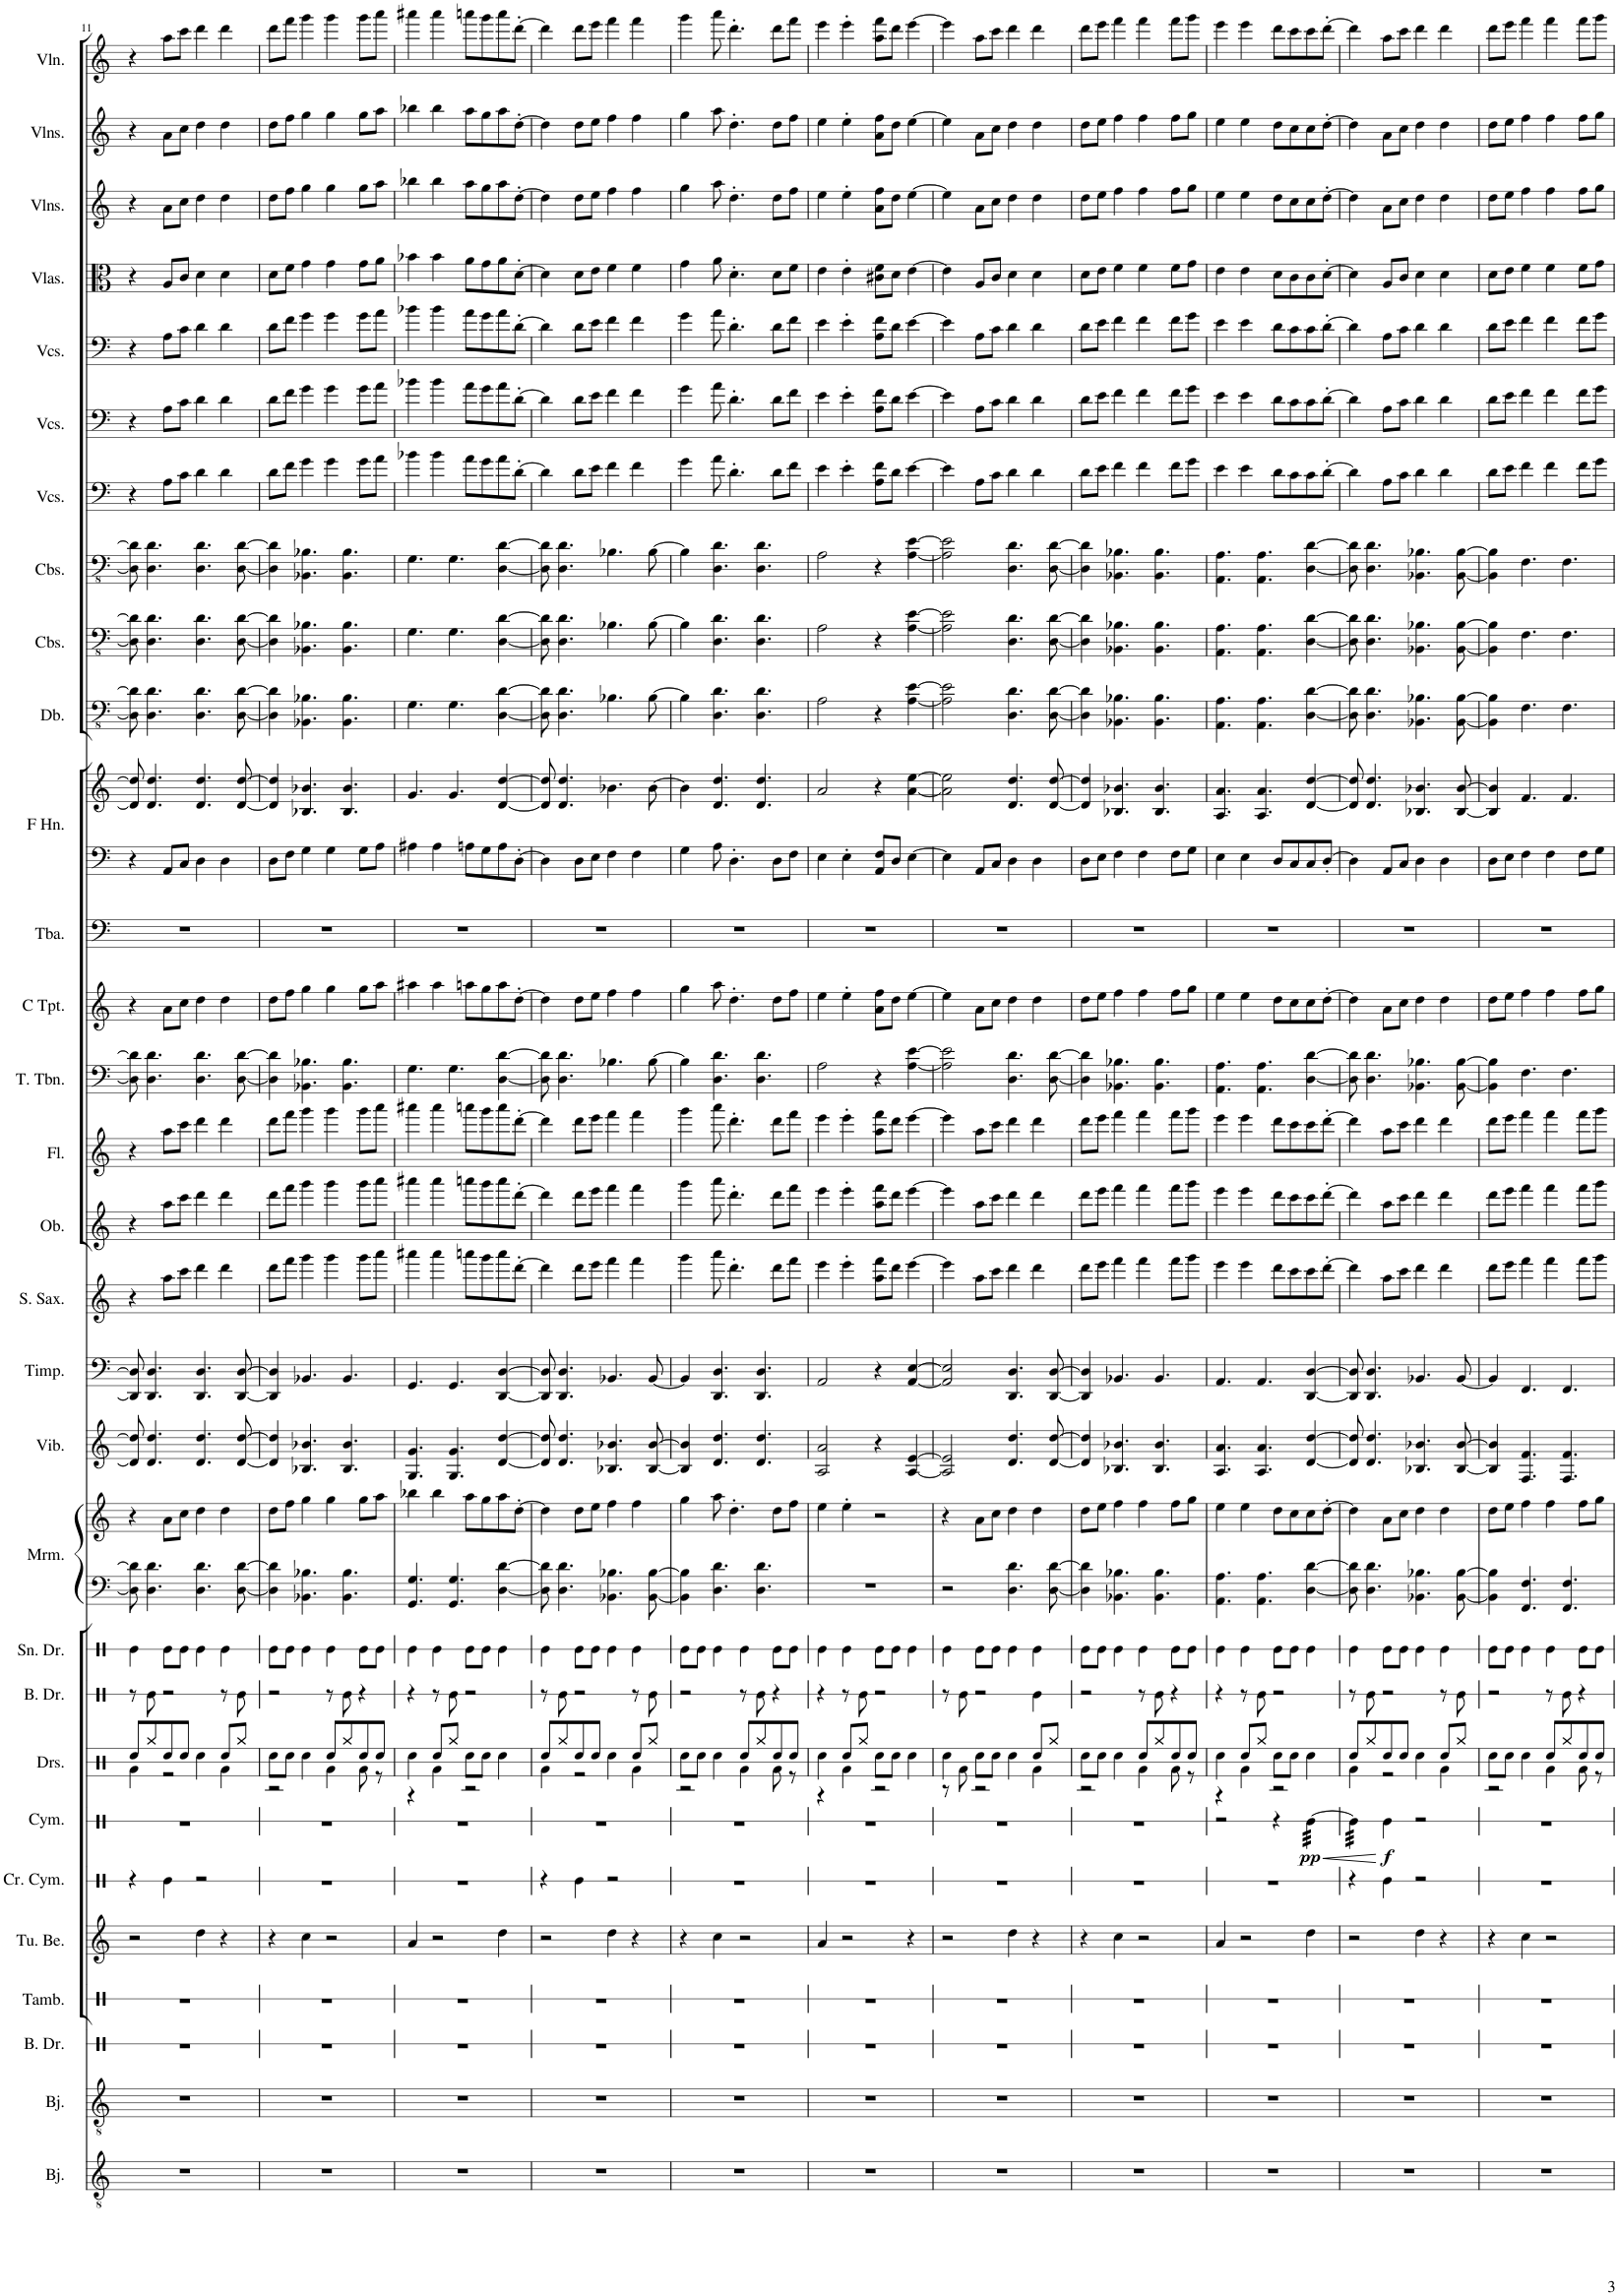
**kern	**kern	**kern	**kern	**kern	**kern	**kern	**dynam	**kern	**kern	**kern	**kern	**kern	**kern	**kern	**kern	**kern	**kern	**kern	**kern	**kern	**kern	**kern	**kern	**kern	**kern	**kern	**kern	**kern	**kern	**kern	**kern	**kern
*part30	*part29	*part28	*part27	*part26	*part25	*part24	*part24	*part23	*part22	*part21	*part20	*part20	*part19	*part18	*part17	*part16	*part15	*part14	*part13	*part12	*part11	*part11	*part10	*part9	*part8	*part7	*part6	*part5	*part4	*part3	*part2	*part1
*staff32	*staff31	*staff30	*staff29	*staff28	*staff27	*staff26	*staff26	*staff25	*staff24	*staff23	*staff22	*staff21	*staff20	*staff19	*staff18	*staff17	*staff16	*staff15	*staff14	*staff13	*staff12	*staff11	*staff10	*staff9	*staff8	*staff7	*staff6	*staff5	*staff4	*staff3	*staff2	*staff1
*I"Banjo	*I"Banjo	*I"Bass Drum	*I"Tambourine	*I"Tubular Bells	*I"Crash Cymbal	*I"Cymbal	*	*I"Drumset	*I"Bass Drum	*I"Snare Drum	*I"Marimba	*	*I"Vibraphone	*I"Timpani	*I"Soprano Saxophone	*I"Oboe	*I"Flute	*I"Tenor Trombone	*I"C Trumpet	*I"Tuba	*I"Horn in F	*	*I"Double Bass	*I"Contrabasses	*I"Contrabasses	*I"Violoncellos	*I"Violoncellos	*I"Violoncellos	*I"Violas	*I"Violins	*I"Violins	*I"Violin
*I'Bj.	*I'Bj.	*I'B. Dr.	*I'Tamb.	*I'Tu. Be.	*I'Cr. Cym.	*I'Cym.	*	*I'Drs.	*I'B. Dr.	*I'Sn. Dr.	*I'Mrm.	*	*I'Vib.	*I'Timp.	*I'S. Sax.	*I'Ob.	*I'Fl.	*I'T. Tbn.	*I'C Tpt.	*I'Tba.	*	*	*I'Db.	*I'Cbs.	*I'Cbs.	*I'Vcs.	*I'Vcs.	*I'Vcs.	*I'Vlas.	*I'Vlns.	*I'Vlns.	*I'Vln.
!!LO:PB:g=z
*clefGv2	*clefGv2	*clefX	*clefX	*clefG2	*clefX	*clefX	*	*clefX	*clefX	*clefX	*clefF4	*clefG2	*clefG2	*clefF4	*clefG2	*clefG2	*clefG2	*clefF4	*clefG2	*clefF4	*clefF4	*clefG2	*clefFv4	*clefFv4	*clefFv4	*clefF4	*clefF4	*clefF4	*clefC3	*clefG2	*clefG2	*clefG2
*ITrd7c12	*ITrd7c12	*	*	*	*	*	*	*	*	*	*	*	*	*	*ITrd1c2	*	*	*	*	*	*ITrd4c7	*ITrd4c7	*ITrd7c12	*	*	*	*	*	*	*	*	*
*k[]	*k[]	*k[]	*k[]	*k[]	*k[]	*k[]	*	*k[]	*k[]	*k[]	*k[]	*k[]	*k[]	*k[]	*k[]	*k[]	*k[]	*k[]	*k[]	*k[]	*k[]	*k[]	*k[]	*k[]	*k[]	*k[]	*k[]	*k[]	*k[]	*k[]	*k[]	*k[]
*M2/2	*M2/2	*M2/2	*M2/2	*M2/2	*M2/2	*M2/2	*	*M2/2	*M2/2	*M2/2	*M2/2	*M2/2	*M2/2	*M2/2	*M2/2	*M2/2	*M2/2	*M2/2	*M2/2	*M2/2	*M2/2	*M2/2	*M2/2	*M2/2	*M2/2	*M2/2	*M2/2	*M2/2	*M2/2	*M2/2	*M2/2	*M2/2
*met(c|)	*met(c|)	*met(c|)	*met(c|)	*met(c|)	*met(c|)	*met(c|)	*	*met(c|)	*met(c|)	*met(c|)	*met(c|)	*met(c|)	*met(c|)	*met(c|)	*met(c|)	*met(c|)	*met(c|)	*met(c|)	*met(c|)	*met(c|)	*met(c|)	*met(c|)	*met(c|)	*met(c|)	*met(c|)	*met(c|)	*met(c|)	*met(c|)	*met(c|)	*met(c|)	*met(c|)	*met(c|)
=11	=11	=11	=11	=11	=11	=11	=11	=11	=11	=11	=11	=11	=11	=11	=11	=11	=11	=11	=11	=11	=11	=11	=11	=11	=11	=11	=11	=11	=11	=11	=11	=11
*	*	*	*	*	*	*	*	*^	*	*	*	*	*	*	*	*	*	*	*	*	*	*	*	*	*	*	*	*	*	*	*	*
1r	1r	1r	1r	2r	4r	1r	.	8Rcc/L	4Ra\	8r	4Re\	8D\] 8d\]	4r	8d/] 8dd/]	8DD/] 8D/]	4r	4r	4r	8D\] 8d\]	4r	1r	4r	8d/] 8dd/]	8DD\] 8D\]	8DD\] 8D\]	8DD\] 8D\]	4r	4r	4r	4r	4r	4r	4r
.	.	.	.	.	.	.	.	8Ree/	.	8Re\	.	4.D\ 4.d\	.	4.d/ 4.dd/	4.DD/ 4.D/	.	.	.	4.D\ 4.d\	.	.	.	4.d/ 4.dd/	4.DD\ 4.D\	4.DD\ 4.D\	4.DD\ 4.D\	.	.	.	.	.	.	.
.	.	.	.	.	4Re\	.	.	8Rcc/	2r	2r	8Re\L	.	8a\L	.	.	8aa\L	8aa\L	8aa\L	.	8a\L	.	8AA/L	.	.	.	.	8A\L	8A\L	8A\L	8A/L	8a\L	8a\L	8aa\L
.	.	.	.	.	.	.	.	8Rcc/J	.	.	8Re\J	.	8cc\J	.	.	8ccc\J	8ccc\J	8ccc\J	.	8cc\J	.	8C/J	.	.	.	.	8c\J	8c\J	8c\J	8c/J	8cc\J	8cc\J	8ccc\J
.	.	.	.	4dd\	2r	.	.	4Rcc\	.	.	4Re\	4.D\ 4.d\	4dd\	4.d/ 4.dd/	4.DD/ 4.D/	4ddd\	4ddd\	4ddd\	4.D\ 4.d\	4dd\	.	4D\	4.d/ 4.dd/	4.DD\ 4.D\	4.DD\ 4.D\	4.DD\ 4.D\	4d\	4d\	4d\	4d\	4dd\	4dd\	4ddd\
.	.	.	.	4r	.	.	.	8Rcc/L	4Ra\	8r	4Re\	.	4dd\	.	.	4ddd\	4ddd\	4ddd\	.	4dd\	.	4D\	.	.	.	.	4d\	4d\	4d\	4d\	4dd\	4dd\	4ddd\
.	.	.	.	.	.	.	.	8Ree/J	.	8Re\	.	[8D\ [8d\	.	[8d/ [8dd/	[8DD/ [8D/	.	.	.	[8D\ [8d\	.	.	.	[8d/ [8dd/	[8DD\ [8D\	[8DD\ [8D\	[8DD\ [8D\	.	.	.	.	.	.	.
=12	=12	=12	=12	=12	=12	=12	=12	=12	=12	=12	=12	=12	=12	=12	=12	=12	=12	=12	=12	=12	=12	=12	=12	=12	=12	=12	=12	=12	=12	=12	=12	=12	=12
1r	1r	1r	1r	4r	1r	1r	.	8Rcc\L	2r	2r	8Re\L	4D\] 4d\]	8dd\L	4d/] 4dd/]	4DD/] 4D/]	8ddd\L	8ddd\L	8ddd\L	4D\] 4d\]	8dd\L	1r	8D\L	4d/] 4dd/]	4DD\] 4D\]	4DD\] 4D\]	4DD\] 4D\]	8d\L	8d\L	8d\L	8d\L	8dd\L	8dd\L	8ddd\L
.	.	.	.	.	.	.	.	8Rcc\J	.	.	8Re\J	.	8ff\J	.	.	8fff\J	8fff\J	8fff\J	.	8ff\J	.	8F\J	.	.	.	.	8f\J	8f\J	8f\J	8f\J	8ff\J	8ff\J	8fff\J
.	.	.	.	4cc\	.	.	.	4Rcc\	.	.	4Re\	4.BB-X\ 4.B-X\	4gg\	4.B-X/ 4.b-X/	4.BB-X/	4ggg\	4ggg\	4ggg\	4.BB-X\ 4.B-X\	4gg\	.	4G\	4.B-X/ 4.b-X/	4.BBB-X\ 4.BB-X\	4.BBB-X\ 4.BB-X\	4.BBB-X\ 4.BB-X\	4g\	4g\	4g\	4g\	4gg\	4gg\	4ggg\
.	.	.	.	2r	.	.	.	8Rcc/L	4Ra\	8r	4Re\	.	4gg\	.	.	4ggg\	4ggg\	4ggg\	.	4gg\	.	4G\	.	.	.	.	4g\	4g\	4g\	4g\	4gg\	4gg\	4ggg\
.	.	.	.	.	.	.	.	8Ree/	.	8Re\	.	4.BB-\ 4.B-\	.	4.B-/ 4.b-/	4.BB-/	.	.	.	4.BB-\ 4.B-\	.	.	.	4.B-/ 4.b-/	4.BBB-\ 4.BB-\	4.BBB-\ 4.BB-\	4.BBB-\ 4.BB-\	.	.	.	.	.	.	.
.	.	.	.	.	.	.	.	8Rcc/	8Ra\	4r	8Re\L	.	8gg\L	.	.	8ggg\L	8ggg\L	8ggg\L	.	8gg\L	.	8G\L	.	.	.	.	8g\L	8g\L	8g\L	8g\L	8gg\L	8gg\L	8ggg\L
.	.	.	.	.	.	.	.	8Rcc/J	8r	.	8Re\J	.	8aa\J	.	.	8aaa\J	8aaa\J	8aaa\J	.	8aa\J	.	8A\J	.	.	.	.	8a\J	8a\J	8a\J	8a\J	8aa\J	8aa\J	8aaa\J
=13	=13	=13	=13	=13	=13	=13	=13	=13	=13	=13	=13	=13	=13	=13	=13	=13	=13	=13	=13	=13	=13	=13	=13	=13	=13	=13	=13	=13	=13	=13	=13	=13	=13
1r	1r	1r	1r	4a/	1r	1r	.	4Rcc\	4r	4r	4Re\	4.GG/ 4.G/	4bb-X\	4.G/ 4.g/	4.GG/	4aaa#X\	4aaa#X\	4aaa#X\	4.G\	4aa#X\	1r	4A#X\	4.g/	4.GG\	4.GG\	4.GG\	4b-X\	4b-X\	4b-X\	4b-X\	4bb-X\	4bb-X\	4aaa#X\
.	.	.	.	2r	.	.	.	8Rcc/L	4Ra\	8r	4Re\	.	4bb-\	.	.	4aaa#\	4aaa#\	4aaa#\	.	4aa#\	.	4A#\	.	.	.	.	4b-\	4b-\	4b-\	4b-\	4bb-\	4bb-\	4aaa#\
.	.	.	.	.	.	.	.	8Ree/J	.	8Re\	.	4.GG/ 4.G/	.	4.G/ 4.g/	4.GG/	.	.	.	4.G\	.	.	.	4.g/	4.GG\	4.GG\	4.GG\	.	.	.	.	.	.	.
.	.	.	.	.	.	.	.	8Rcc\L	2r	2r	8Re\L	.	8aa\L	.	.	8aaan\L	8aaan\L	8aaan\L	.	8aan\L	.	8An\L	.	.	.	.	8a\L	8a\L	8a\L	8a\L	8aa\L	8aa\L	8aaan\L
.	.	.	.	.	.	.	.	8Rcc\J	.	.	8Re\J	.	8gg\	.	.	8ggg\	8ggg\	8ggg\	.	8gg\	.	8G\	.	.	.	.	8g\	8g\	8g\	8g\	8gg\	8gg\	8ggg\
.	.	.	.	4dd\	.	.	.	4Rcc\	.	.	4Re\	[4D\ [4d\	8aa\	[4d/ [4dd/	[4DD/ [4D/	8aaa\	8aaa\	8aaa\	[4D\ [4d\	8aa\	.	8A\	[4d/ [4dd/	[4DD\ [4D\	[4DD\ [4D\	[4DD\ [4D\	8a\	8a\	8a\	8a\	8aa\	8aa\	8aaa\
.	.	.	.	.	.	.	.	.	.	.	.	.	[8dd'\J	.	.	[8ddd'\J	[8ddd'\J	[8ddd'\J	.	[8dd'\J	.	[8D'\J	.	.	.	.	[8d'\J	[8d'\J	[8d'\J	[8d'\J	[8dd'\J	[8dd'\J	[8ddd'\J
=14	=14	=14	=14	=14	=14	=14	=14	=14	=14	=14	=14	=14	=14	=14	=14	=14	=14	=14	=14	=14	=14	=14	=14	=14	=14	=14	=14	=14	=14	=14	=14	=14	=14
1r	1r	1r	1r	2r	4r	1r	.	8Rcc/L	4Ra\	8r	4Re\	8D\] 8d\]	4dd\]	8d/] 8dd/]	8DD/] 8D/]	4ddd\]	4ddd\]	4ddd\]	8D\] 8d\]	4dd\]	1r	4D\]	8d/] 8dd/]	8DD\] 8D\]	8DD\] 8D\]	8DD\] 8D\]	4d\]	4d\]	4d\]	4d\]	4dd\]	4dd\]	4ddd\]
.	.	.	.	.	.	.	.	8Ree/	.	8Re\	.	4.D\ 4.d\	.	4.d/ 4.dd/	4.DD/ 4.D/	.	.	.	4.D\ 4.d\	.	.	.	4.d/ 4.dd/	4.DD\ 4.D\	4.DD\ 4.D\	4.DD\ 4.D\	.	.	.	.	.	.	.
.	.	.	.	.	4Re\	.	.	8Rcc/	2r	2r	8Re\L	.	8dd\L	.	.	8ddd\L	8ddd\L	8ddd\L	.	8dd\L	.	8D\L	.	.	.	.	8d\L	8d\L	8d\L	8d\L	8dd\L	8dd\L	8ddd\L
.	.	.	.	.	.	.	.	8Rcc/J	.	.	8Re\J	.	8ee\J	.	.	8eee\J	8eee\J	8eee\J	.	8ee\J	.	8E\J	.	.	.	.	8e\J	8e\J	8e\J	8e\J	8ee\J	8ee\J	8eee\J
.	.	.	.	4dd\	2r	.	.	4Rcc\	.	.	4Re\	4.BB-X\ 4.B-X\	4ff\	4.B-X/ 4.b-X/	4.BB-X/	4fff\	4fff\	4fff\	4.B-X\	4ff\	.	4F\	4.b-X\	4.BB-X\	4.BB-X\	4.BB-X\	4f\	4f\	4f\	4f\	4ff\	4ff\	4fff\
.	.	.	.	4r	.	.	.	8Rcc/L	4Ra\	8r	4Re\	.	4ff\	.	.	4fff\	4fff\	4fff\	.	4ff\	.	4F\	.	.	.	.	4f\	4f\	4f\	4f\	4ff\	4ff\	4fff\
.	.	.	.	.	.	.	.	8Ree/J	.	8Re\	.	[8BB-\ [8B-\	.	[8B-/ [8b-/	[8BB-/	.	.	.	[8B-\	.	.	.	[8b-\	[8BB-\	[8BB-\	[8BB-\	.	.	.	.	.	.	.
=15	=15	=15	=15	=15	=15	=15	=15	=15	=15	=15	=15	=15	=15	=15	=15	=15	=15	=15	=15	=15	=15	=15	=15	=15	=15	=15	=15	=15	=15	=15	=15	=15	=15
1r	1r	1r	1r	4r	1r	1r	.	8Rcc\L	2r	2r	8Re\L	4BB-\] 4B-\]	4gg\	4B-/] 4b-/]	4BB-/]	4ggg\	4ggg\	4ggg\	4B-\]	4gg\	1r	4G\	4b-\]	4BB-\]	4BB-\]	4BB-\]	4g\	4g\	4g\	4g\	4gg\	4gg\	4ggg\
.	.	.	.	.	.	.	.	8Rcc\J	.	.	8Re\J	.	.	.	.	.	.	.	.	.	.	.	.	.	.	.	.	.	.	.	.	.	.
.	.	.	.	4cc\	.	.	.	4Rcc\	.	.	4Re\	4.D\ 4.d\	8aa\	4.d/ 4.dd/	4.DD/ 4.D/	8aaa\	8aaa\	8aaa\	4.D\ 4.d\	8aa\	.	8A\	4.d/ 4.dd/	4.DD\ 4.D\	4.DD\ 4.D\	4.DD\ 4.D\	8a\	8a\	8a\	8a\	8aa\	8aa\	8aaa\
.	.	.	.	.	.	.	.	.	.	.	.	.	4.dd'\	.	.	4.ddd'\	4.ddd'\	4.ddd'\	.	4.dd'\	.	4.D'\	.	.	.	.	4.d'\	4.d'\	4.d'\	4.d'\	4.dd'\	4.dd'\	4.ddd'\
.	.	.	.	2r	.	.	.	8Rcc/L	4Ra\	8r	4Re\	.	.	.	.	.	.	.	.	.	.	.	.	.	.	.	.	.	.	.	.	.	.
.	.	.	.	.	.	.	.	8Ree/	.	8Re\	.	4.D\ 4.d\	.	4.d/ 4.dd/	4.DD/ 4.D/	.	.	.	4.D\ 4.d\	.	.	.	4.d/ 4.dd/	4.DD\ 4.D\	4.DD\ 4.D\	4.DD\ 4.D\	.	.	.	.	.	.	.
.	.	.	.	.	.	.	.	8Rcc/	8Ra\	4r	8Re\L	.	8dd\L	.	.	8ddd\L	8ddd\L	8ddd\L	.	8dd\L	.	8D\L	.	.	.	.	8d\L	8d\L	8d\L	8d\L	8dd\L	8dd\L	8ddd\L
.	.	.	.	.	.	.	.	8Rcc/J	8r	.	8Re\J	.	8ff\J	.	.	8fff\J	8fff\J	8fff\J	.	8ff\J	.	8F\J	.	.	.	.	8f\J	8f\J	8f\J	8f\J	8ff\J	8ff\J	8fff\J
=16	=16	=16	=16	=16	=16	=16	=16	=16	=16	=16	=16	=16	=16	=16	=16	=16	=16	=16	=16	=16	=16	=16	=16	=16	=16	=16	=16	=16	=16	=16	=16	=16	=16
1r	1r	1r	1r	4a/	1r	1r	.	4Rcc\	4r	4r	4Re\	1r	4ee\	2A/ 2a/	2AA/	4eee\	4eee\	4eee\	2A\	4ee\	1r	4E\	2a/	2AA\	2AA\	2AA\	4e\	4e\	4e\	4e\	4ee\	4ee\	4eee\
.	.	.	.	2r	.	.	.	8Rcc/L	4Ra\	8r	4Re\	.	4ee'\	.	.	4eee'\	4eee'\	4eee'\	.	4ee'\	.	4E'\	.	.	.	.	4e'\	4e'\	4e'\	4e'\	4ee'\	4ee'\	4eee'\
.	.	.	.	.	.	.	.	8Ree/J	.	8Re\	.	.	.	.	.	.	.	.	.	.	.	.	.	.	.	.	.	.	.	.	.	.	.
.	.	.	.	.	.	.	.	8Rcc\L	2r	2r	8Re\L	.	2r	4r	4r	8aa\ 8fff\L	8aa\ 8fff\L	8aa\ 8fff\L	4r	8a\ 8ff\L	.	8AA/ 8F/L	4r	4r	4r	4r	8A\ 8f\L	8A\ 8f\L	8A\ 8f\L	8c#X\ 8f\L	8a\ 8ff\L	8a\ 8ff\L	8aa\ 8fff\L
.	.	.	.	.	.	.	.	8Rcc\J	.	.	8Re\J	.	.	.	.	8ddd\J	8ddd\J	8ddd\J	.	8dd\J	.	8D/J	.	.	.	.	8d\J	8d\J	8d\J	8d\J	8dd\J	8dd\J	8ddd\J
.	.	.	.	4r	.	.	.	4Rcc\	.	.	4Re\	.	.	[4A/ [4e/	[4AA/ [4E/	[4eee\	[4eee\	[4eee\	[4A\ [4e\	[4ee\	.	[4E\	[4a\ [4ee\	[4AA\ [4E\	[4AA\ [4E\	[4AA\ [4E\	[4e\	[4e\	[4e\	[4e\	[4ee\	[4ee\	[4eee\
=17	=17	=17	=17	=17	=17	=17	=17	=17	=17	=17	=17	=17	=17	=17	=17	=17	=17	=17	=17	=17	=17	=17	=17	=17	=17	=17	=17	=17	=17	=17	=17	=17	=17
1r	1r	1r	1r	2r	1r	1r	.	4Rcc\	8r	8r	4Re\	2r	4r	2A/] 2e/]	2AA/] 2E/]	4eee\]	4eee\]	4eee\]	2A\] 2e\]	4ee\]	1r	4E\]	2a\] 2ee\]	2AA\] 2E\]	2AA\] 2E\]	2AA\] 2E\]	4e\]	4e\]	4e\]	4e\]	4ee\]	4ee\]	4eee\]
.	.	.	.	.	.	.	.	.	8Ra\	8Re\	.	.	.	.	.	.	.	.	.	.	.	.	.	.	.	.	.	.	.	.	.	.	.
.	.	.	.	.	.	.	.	8Rcc\L	2r	2r	8Re\L	.	8a\L	.	.	8aa\L	8aa\L	8aa\L	.	8a\L	.	8AA/L	.	.	.	.	8A\L	8A\L	8A\L	8A/L	8a\L	8a\L	8aa\L
.	.	.	.	.	.	.	.	8Rcc\J	.	.	8Re\J	.	8cc\J	.	.	8ccc\J	8ccc\J	8ccc\J	.	8cc\J	.	8C/J	.	.	.	.	8c\J	8c\J	8c\J	8c/J	8cc\J	8cc\J	8ccc\J
.	.	.	.	4dd\	.	.	.	4Rcc\	.	.	4Re\	4.D\ 4.d\	4dd\	4.d/ 4.dd/	4.DD/ 4.D/	4ddd\	4ddd\	4ddd\	4.D\ 4.d\	4dd\	.	4D\	4.d/ 4.dd/	4.DD\ 4.D\	4.DD\ 4.D\	4.DD\ 4.D\	4d\	4d\	4d\	4d\	4dd\	4dd\	4ddd\
.	.	.	.	4r	.	.	.	8Rcc/L	4Ra\	4Re\	4Re\	.	4dd\	.	.	4ddd\	4ddd\	4ddd\	.	4dd\	.	4D\	.	.	.	.	4d\	4d\	4d\	4d\	4dd\	4dd\	4ddd\
.	.	.	.	.	.	.	.	8Ree/J	.	.	.	[8D\ [8d\	.	[8d/ [8dd/	[8DD/ [8D/	.	.	.	[8D\ [8d\	.	.	.	[8d/ [8dd/	[8DD\ [8D\	[8DD\ [8D\	[8DD\ [8D\	.	.	.	.	.	.	.
=18	=18	=18	=18	=18	=18	=18	=18	=18	=18	=18	=18	=18	=18	=18	=18	=18	=18	=18	=18	=18	=18	=18	=18	=18	=18	=18	=18	=18	=18	=18	=18	=18	=18
1r	1r	1r	1r	4r	1r	1r	.	8Rcc\L	2r	2r	8Re\L	4D\] 4d\]	8dd\L	4d/] 4dd/]	4DD/] 4D/]	8ddd\L	8ddd\L	8ddd\L	4D\] 4d\]	8dd\L	1r	8D\L	4d/] 4dd/]	4DD\] 4D\]	4DD\] 4D\]	4DD\] 4D\]	8d\L	8d\L	8d\L	8d\L	8dd\L	8dd\L	8ddd\L
.	.	.	.	.	.	.	.	8Rcc\J	.	.	8Re\J	.	8ee\J	.	.	8eee\J	8eee\J	8eee\J	.	8ee\J	.	8E\J	.	.	.	.	8e\J	8e\J	8e\J	8e\J	8ee\J	8ee\J	8eee\J
.	.	.	.	4cc\	.	.	.	4Rcc\	.	.	4Re\	4.BB-X\ 4.B-X\	4ff\	4.B-X/ 4.b-X/	4.BB-X/	4fff\	4fff\	4fff\	4.BB-X\ 4.B-X\	4ff\	.	4F\	4.B-X/ 4.b-X/	4.BBB-X\ 4.BB-X\	4.BBB-X\ 4.BB-X\	4.BBB-X\ 4.BB-X\	4f\	4f\	4f\	4f\	4ff\	4ff\	4fff\
.	.	.	.	2r	.	.	.	8Rcc/L	4Ra\	8r	4Re\	.	4ff\	.	.	4fff\	4fff\	4fff\	.	4ff\	.	4F\	.	.	.	.	4f\	4f\	4f\	4f\	4ff\	4ff\	4fff\
.	.	.	.	.	.	.	.	8Ree/	.	8Re\	.	4.BB-\ 4.B-\	.	4.B-/ 4.b-/	4.BB-/	.	.	.	4.BB-\ 4.B-\	.	.	.	4.B-/ 4.b-/	4.BBB-\ 4.BB-\	4.BBB-\ 4.BB-\	4.BBB-\ 4.BB-\	.	.	.	.	.	.	.
.	.	.	.	.	.	.	.	8Rcc/	8Ra\	4r	8Re\L	.	8ff\L	.	.	8fff\L	8fff\L	8fff\L	.	8ff\L	.	8F\L	.	.	.	.	8f\L	8f\L	8f\L	8f\L	8ff\L	8ff\L	8fff\L
.	.	.	.	.	.	.	.	8Rcc/J	8r	.	8Re\J	.	8gg\J	.	.	8ggg\J	8ggg\J	8ggg\J	.	8gg\J	.	8G\J	.	.	.	.	8g\J	8g\J	8g\J	8g\J	8gg\J	8gg\J	8ggg\J
=19	=19	=19	=19	=19	=19	=19	=19	=19	=19	=19	=19	=19	=19	=19	=19	=19	=19	=19	=19	=19	=19	=19	=19	=19	=19	=19	=19	=19	=19	=19	=19	=19	=19
1r	1r	1r	1r	4a/	1r	2r	.	4Rcc\	4r	4r	4Re\	4.AA\ 4.A\	4ee\	4.A/ 4.a/	4.AA/	4eee\	4eee\	4eee\	4.AA\ 4.A\	4ee\	1r	4E\	4.A/ 4.a/	4.AAA\ 4.AA\	4.AAA\ 4.AA\	4.AAA\ 4.AA\	4e\	4e\	4e\	4e\	4ee\	4ee\	4eee\
.	.	.	.	2r	.	.	.	8Rcc/L	4Ra\	8r	4Re\	.	4ee\	.	.	4eee\	4eee\	4eee\	.	4ee\	.	4E\	.	.	.	.	4e\	4e\	4e\	4e\	4ee\	4ee\	4eee\
.	.	.	.	.	.	.	.	8Ree/J	.	8Re\	.	4.AA\ 4.A\	.	4.A/ 4.a/	4.AA/	.	.	.	4.AA\ 4.A\	.	.	.	4.A/ 4.a/	4.AAA\ 4.AA\	4.AAA\ 4.AA\	4.AAA\ 4.AA\	.	.	.	.	.	.	.
.	.	.	.	.	.	4r	.	8Rcc\L	2r	2r	8Re\L	.	8dd\L	.	.	8ddd\L	8ddd\L	8ddd\L	.	8dd\L	.	8D/L	.	.	.	.	8d\L	8d\L	8d\L	8d\L	8dd\L	8dd\L	8ddd\L
.	.	.	.	.	.	.	.	8Rcc\J	.	.	8Re\J	.	8cc\	.	.	8ccc\	8ccc\	8ccc\	.	8cc\	.	8C/	.	.	.	.	8c\	8c\	8c\	8c\	8cc\	8cc\	8ccc\
!	!	!	!	!	!	!	!LO:HP:b	!	!	!	!	!	!	!	!	!	!	!	!	!	!	!	!	!	!	!	!	!	!	!	!	!	!
!	!	!	!	!	!	!	!LO:DY:n=1:b	!	!	!	!	!	!	!	!	!	!	!	!	!	!	!	!	!	!	!	!	!	!	!	!	!	!
*	*	*	*	*	*	*tremolo	*	*	*	*	*	*	*	*	*	*	*	*	*	*	*	*	*	*	*	*	*	*	*	*	*	*	*
.	.	.	.	4dd\	.	[32Re\LLL	< pp	4Rcc\	.	.	4Re\	[4D\ [4d\	8cc\	[4d/ [4dd/	[4DD/ [4D/	8ccc\	8ccc\	8ccc\	[4D\ [4d\	8cc\	.	8C/	[4d/ [4dd/	[4DD\ [4D\	[4DD\ [4D\	[4DD\ [4D\	8c\	8c\	8c\	8c\	8cc\	8cc\	8ccc\
.	.	.	.	.	.	32Re\	.	.	.	.	.	.	.	.	.	.	.	.	.	.	.	.	.	.	.	.	.	.	.	.	.	.	.
.	.	.	.	.	.	32Re\	.	.	.	.	.	.	.	.	.	.	.	.	.	.	.	.	.	.	.	.	.	.	.	.	.	.	.
.	.	.	.	.	.	32Re\	.	.	.	.	.	.	.	.	.	.	.	.	.	.	.	.	.	.	.	.	.	.	.	.	.	.	.
.	.	.	.	.	.	32Re\	.	.	.	.	.	.	[8dd'\J	.	.	[8ddd'\J	[8ddd'\J	[8ddd'\J	.	[8dd'\J	.	[8D'/J	.	.	.	.	[8d'\J	[8d'\J	[8d'\J	[8d'\J	[8dd'\J	[8dd'\J	[8ddd'\J
.	.	.	.	.	.	32Re\	.	.	.	.	.	.	.	.	.	.	.	.	.	.	.	.	.	.	.	.	.	.	.	.	.	.	.
.	.	.	.	.	.	32Re\	.	.	.	.	.	.	.	.	.	.	.	.	.	.	.	.	.	.	.	.	.	.	.	.	.	.	.
.	.	.	.	.	.	32Re\JJJ	.	.	.	.	.	.	.	.	.	.	.	.	.	.	.	.	.	.	.	.	.	.	.	.	.	.	.
=20	=20	=20	=20	=20	=20	=20	=20	=20	=20	=20	=20	=20	=20	=20	=20	=20	=20	=20	=20	=20	=20	=20	=20	=20	=20	=20	=20	=20	=20	=20	=20	=20	=20
1r	1r	1r	1r	2r	4r	32Re\]LLL	.	8Rcc/L	4Ra\	8r	4Re\	8D\] 8d\]	4dd\]	8d/] 8dd/]	8DD/] 8D/]	4ddd\]	4ddd\]	4ddd\]	8D\] 8d\]	4dd\]	1r	4D\]	8d/] 8dd/]	8DD\] 8D\]	8DD\] 8D\]	8DD\] 8D\]	4d\]	4d\]	4d\]	4d\]	4dd\]	4dd\]	4ddd\]
.	.	.	.	.	.	32Re\	.	.	.	.	.	.	.	.	.	.	.	.	.	.	.	.	.	.	.	.	.	.	.	.	.	.	.
.	.	.	.	.	.	32Re\	.	.	.	.	.	.	.	.	.	.	.	.	.	.	.	.	.	.	.	.	.	.	.	.	.	.	.
.	.	.	.	.	.	32Re\	.	.	.	.	.	.	.	.	.	.	.	.	.	.	.	.	.	.	.	.	.	.	.	.	.	.	.
.	.	.	.	.	.	32Re\	.	8Ree/	.	8Re\	.	4.D\ 4.d\	.	4.d/ 4.dd/	4.DD/ 4.D/	.	.	.	4.D\ 4.d\	.	.	.	4.d/ 4.dd/	4.DD\ 4.D\	4.DD\ 4.D\	4.DD\ 4.D\	.	.	.	.	.	.	.
.	.	.	.	.	.	32Re\	.	.	.	.	.	.	.	.	.	.	.	.	.	.	.	.	.	.	.	.	.	.	.	.	.	.	.
.	.	.	.	.	.	32Re\	.	.	.	.	.	.	.	.	.	.	.	.	.	.	.	.	.	.	.	.	.	.	.	.	.	.	.
.	.	.	.	.	.	32Re\JJJ	.	.	.	.	.	.	.	.	.	.	.	.	.	.	.	.	.	.	.	.	.	.	.	.	.	.	.
*	*	*	*	*	*	*Xtremolo	*	*	*	*	*	*	*	*	*	*	*	*	*	*	*	*	*	*	*	*	*	*	*	*	*	*	*
!	!	!	!	!	!	!	!LO:DY:n=1:b	!	!	!	!	!	!	!	!	!	!	!	!	!	!	!	!	!	!	!	!	!	!	!	!	!	!
.	.	.	.	.	4Re\	4Re\	[ f	8Rcc/	2r	2r	8Re\L	.	8a\L	.	.	8aa\L	8aa\L	8aa\L	.	8a\L	.	8AA/L	.	.	.	.	8A\L	8A\L	8A\L	8A/L	8a\L	8a\L	8aa\L
.	.	.	.	.	.	.	.	8Rcc/J	.	.	8Re\J	.	8cc\J	.	.	8ccc\J	8ccc\J	8ccc\J	.	8cc\J	.	8C/J	.	.	.	.	8c\J	8c\J	8c\J	8c/J	8cc\J	8cc\J	8ccc\J
.	.	.	.	4dd\	2r	2r	.	4Rcc\	.	.	4Re\	4.BB-X\ 4.B-X\	4dd\	4.B-X/ 4.b-X/	4.BB-X/	4ddd\	4ddd\	4ddd\	4.BB-X\ 4.B-X\	4dd\	.	4D\	4.B-X/ 4.b-X/	4.BBB-X\ 4.BB-X\	4.BBB-X\ 4.BB-X\	4.BBB-X\ 4.BB-X\	4d\	4d\	4d\	4d\	4dd\	4dd\	4ddd\
.	.	.	.	4r	.	.	.	8Rcc/L	4Ra\	8r	4Re\	.	4dd\	.	.	4ddd\	4ddd\	4ddd\	.	4dd\	.	4D\	.	.	.	.	4d\	4d\	4d\	4d\	4dd\	4dd\	4ddd\
.	.	.	.	.	.	.	.	8Ree/J	.	8Re\	.	[8BB-\ [8B-\	.	[8B-/ [8b-/	[8BB-/	.	.	.	[8BB-\ [8B-\	.	.	.	[8B-/ [8b-/	[8BBB-\ [8BB-\	[8BBB-\ [8BB-\	[8BBB-\ [8BB-\	.	.	.	.	.	.	.
=21	=21	=21	=21	=21	=21	=21	=21	=21	=21	=21	=21	=21	=21	=21	=21	=21	=21	=21	=21	=21	=21	=21	=21	=21	=21	=21	=21	=21	=21	=21	=21	=21	=21
1r	1r	1r	1r	4r	1r	1r	.	8Rcc\L	2r	2r	8Re\L	4BB-\] 4B-\]	8dd\L	4B-/] 4b-/]	4BB-/]	8ddd\L	8ddd\L	8ddd\L	4BB-\] 4B-\]	8dd\L	1r	8D\L	4B-/] 4b-/]	4BBB-\] 4BB-\]	4BBB-\] 4BB-\]	4BBB-\] 4BB-\]	8d\L	8d\L	8d\L	8d\L	8dd\L	8dd\L	8ddd\L
.	.	.	.	.	.	.	.	8Rcc\J	.	.	8Re\J	.	8ee\J	.	.	8eee\J	8eee\J	8eee\J	.	8ee\J	.	8E\J	.	.	.	.	8e\J	8e\J	8e\J	8e\J	8ee\J	8ee\J	8eee\J
.	.	.	.	4cc\	.	.	.	4Rcc\	.	.	4Re\	4.FF/ 4.F/	4ff\	4.F/ 4.f/	4.FF/	4fff\	4fff\	4fff\	4.F\	4ff\	.	4F\	4.f/	4.FF\	4.FF\	4.FF\	4f\	4f\	4f\	4f\	4ff\	4ff\	4fff\
.	.	.	.	2r	.	.	.	8Rcc/L	4Ra\	8r	4Re\	.	4ff\	.	.	4fff\	4fff\	4fff\	.	4ff\	.	4F\	.	.	.	.	4f\	4f\	4f\	4f\	4ff\	4ff\	4fff\
.	.	.	.	.	.	.	.	8Ree/	.	8Re\	.	4.FF/ 4.F/	.	4.F/ 4.f/	4.FF/	.	.	.	4.F\	.	.	.	4.f/	4.FF\	4.FF\	4.FF\	.	.	.	.	.	.	.
.	.	.	.	.	.	.	.	8Rcc/	8Ra\	4r	8Re\L	.	8ff\L	.	.	8fff\L	8fff\L	8fff\L	.	8ff\L	.	8F\L	.	.	.	.	8f\L	8f\L	8f\L	8f\L	8ff\L	8ff\L	8fff\L
.	.	.	.	.	.	.	.	8Rcc/J	8r	.	8Re\J	.	8gg\J	.	.	8ggg\J	8ggg\J	8ggg\J	.	8gg\J	.	8G\J	.	.	.	.	8g\J	8g\J	8g\J	8g\J	8gg\J	8gg\J	8ggg\J
*	*	*	*	*	*	*	*	*v	*v	*	*	*	*	*	*	*	*	*	*	*	*	*	*	*	*	*	*	*	*	*	*	*	*
=	=	=	=	=	=	=	=	=	=	=	=	=	=	=	=	=	=	=	=	=	=	=	=	=	=	=	=	=	=	=	=	=
*-	*-	*-	*-	*-	*-	*-	*-	*-	*-	*-	*-	*-	*-	*-	*-	*-	*-	*-	*-	*-	*-	*-	*-	*-	*-	*-	*-	*-	*-	*-	*-	*-
